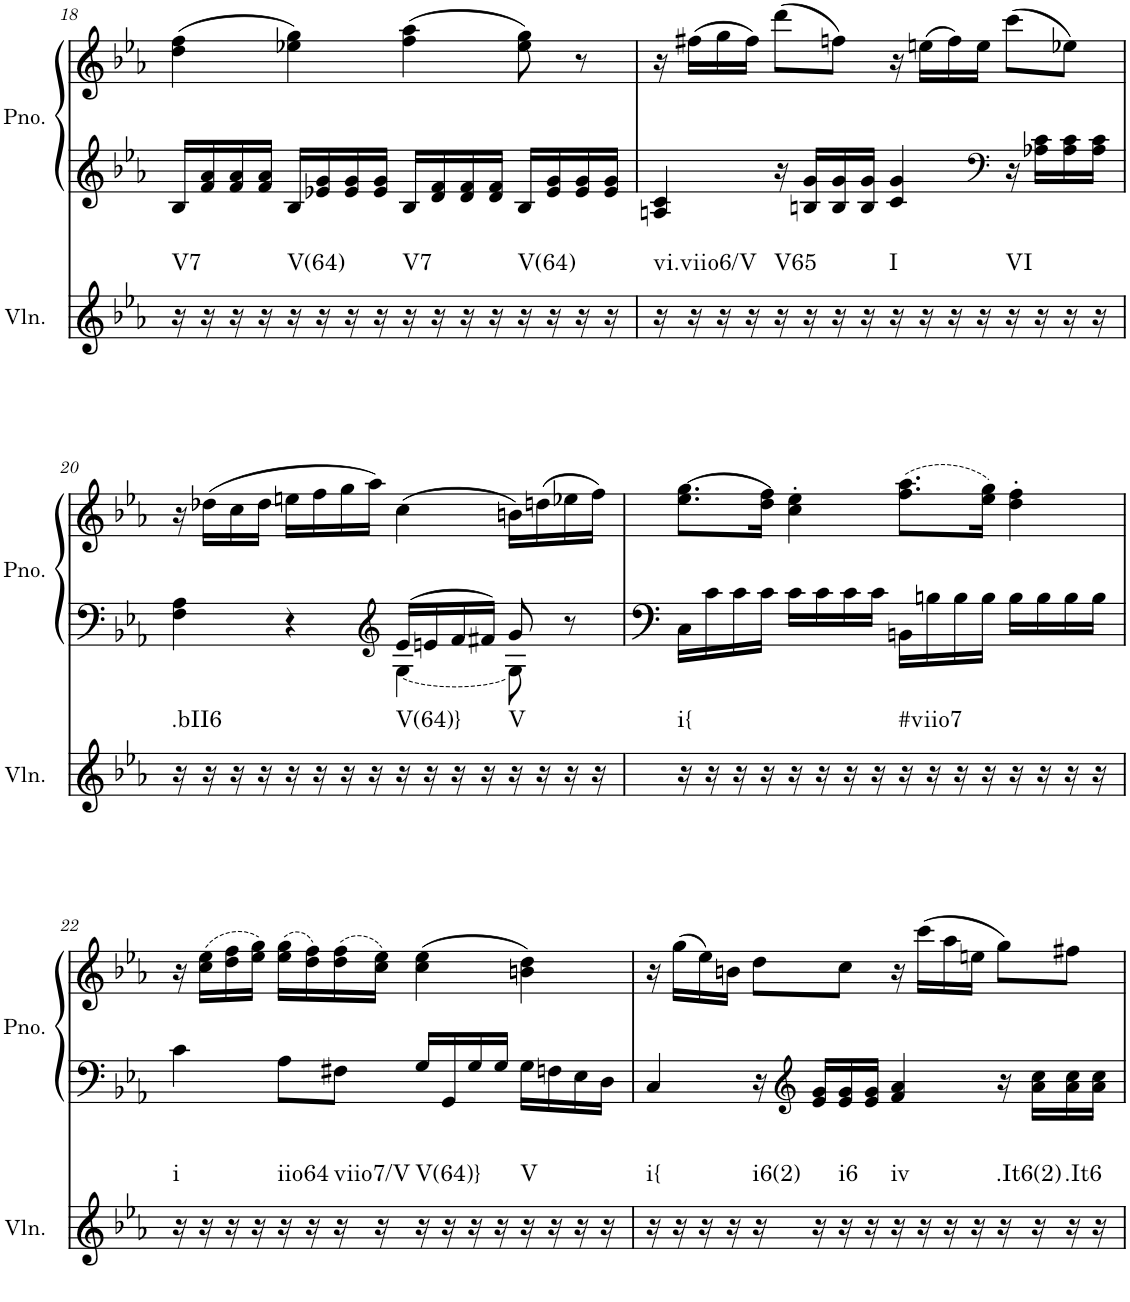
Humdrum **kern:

**kern	**harte	**kern	**kern
*part2	*part2	*part1	*part1
*staff3	*	*staff2	*staff1
*I"Violin	*	*I"Piano, Piano right	*
*I'Vln.	*	*I'Pno.	*
!!LO:PB:g=z
*clefG2	*	*clefG2	*clefG2
*k[b-e-a-]	*	*k[b-e-a-]	*k[b-e-a-]
*M4/4	*	*M4/4	*M4/4
=18	=18	=18	=18
!	!LO:H:kt=V7	!	!
16r	N	16B-/LL	(4dd\ 4ff\
16r	.	16f/ 16a-/	.
16r	.	16f/ 16a-/	.
16r	.	16f/ 16a-/JJ	.
!	!LO:H:kt=V(64)	!	!
16r	N	16B-/LL	4ee-X\ 4gg\)
16r	.	16e-X/ 16g/	.
16r	.	16e-/ 16g/	.
16r	.	16e-/ 16g/JJ	.
!	!LO:H:kt=V7	!	!
16r	N	16B-/LL	(4ff\ 4aa-\
16r	.	16d/ 16f/	.
16r	.	16d/ 16f/	.
16r	.	16d/ 16f/JJ	.
!	!LO:H:kt=V(64)	!	!
16r	N	16B-/LL	8ee-\ 8gg\)
16r	.	16e-/ 16g/	.
16r	.	16e-/ 16g/	8r
16r	.	16e-/ 16g/JJ	.
=19	=19	=19	=19
!	!LO:H:kt=vi.viio6/V	!	!
16r	N	4An/ 4c/	16r
16r	.	.	(16ff#X\LL
16r	.	.	16gg\
16r	.	.	16ff#\JJ)
!	!LO:H:kt=V65	!	!
16r	N	16r	(8ddd\L
16r	.	16Bn/ 16g/LL	.
16r	.	16B/ 16g/	8ffn\J)
16r	.	16B/ 16g/JJ	.
!	!LO:H:kt=I	!	!
16r	N	4c/ 4g/	16r
16r	.	.	(16een\LL
16r	.	.	16ff\)
16r	.	.	16ee\JJ
*	*	*clefF4	*
!	!LO:H:kt=VI	!	!
16r	N	16r	(8ccc\L
16r	.	16A-X\ 16c\LL	.
16r	.	16A-\ 16c\	8ee-X\J)
16r	.	16A-\ 16c\JJ	.
!!LO:LB:g=z
=20	=20	=20	=20
*	*	*^	*
!	!LO:H:kt=.bII6	!	!	!
16r	N	4F\ 4A-\	2ryy	16r
16r	.	.	.	(16dd-X\LL
16r	.	.	.	16cc\
16r	.	.	.	16dd-\JJ
16r	.	4r	.	16een\LL
16r	.	.	.	16ff\
16r	.	.	.	16gg\
16r	.	.	.	16aa-\JJ)
*	*	*clefG2	*	*
!	!LO:H:kt=V(64)}	!	!LO:T:dash	!
16r	N	16e-/LL	[4G\	(4cc\
16r	.	16en/	.	.
16r	.	16f/	.	.
16r	.	16f#X/JJ	.	.
!	!LO:H:kt=V	!	!	!
16r	N	8g/	8G\]	16bn\LL)
16r	.	.	.	(16ddn\
16r	.	8r	8ryy	16ee-X\
16r	.	.	.	16ff\JJ)
*	*	*v	*v	*
=21	=21	=21	=21
!	!LO:H:kt=i{	!	!
16r	N	16C\LL	(8.ee-\ 8.gg\L
16r	.	16c\	.
16r	.	16c\	.
16r	.	16c\JJ	16dd\ 16ff\Jk)
16r	.	16c\LL	4cc\' 4ee-\'
16r	.	16c\	.
16r	.	16c\	.
16r	.	16c\JJ	.
!	!LO:H:kt=#viio7	!	!
16r	N	16BBn\LL	(8.ff\ 8.aa-\L
16r	.	16Bn\	.
16r	.	16B\	.
16r	.	16B\JJ	16ee-\ 16gg\Jk)
16r	.	16B\LL	4dd\' 4ff\'
16r	.	16B\	.
16r	.	16B\	.
16r	.	16B\JJ	.
!!LO:LB:g=z
=22	=22	=22	=22
!	!LO:H:kt=i	!	!
16r	N	4c\	16r
16r	.	.	(16cc\ 16ee-\LL
16r	.	.	16dd\ 16ff\
16r	.	.	16ee-\ 16gg\JJ)
!	!LO:H:kt=iio64	!	!
16r	N	8A-\L	(16ee-\ 16gg\LL
16r	.	.	16dd\ 16ff\)
!	!LO:H:kt=viio7/V	!	!
16r	N	8F#X\J	(16dd\ 16ff\
16r	.	.	16cc\ 16ee-\JJ)
!	!LO:H:kt=V(64)}	!	!
16r	N	16G/LL	(4cc\ 4ee-\
16r	.	16GG/	.
16r	.	16G/	.
16r	.	16G/JJ	.
!	!LO:H:kt=V	!	!
16r	N	16G\LL	4bn\ 4dd\)
16r	.	16Fn\	.
16r	.	16E-\	.
16r	.	16D\JJ	.
=23	=23	=23	=23
!	!LO:H:kt=i{	!	!
16r	N	4C/	16r
16r	.	.	(16gg\LL
16r	.	.	16ee-\)
16r	.	.	16bn\JJ
!	!LO:H:kt=i6(2)	!	!
16r	N	16r	8dd\L
*	*	*clefG2	*
16r	.	16e-/ 16g/LL	.
!	!LO:H:kt=i6	!	!
16r	N	16e-/ 16g/	8cc\J
16r	.	16e-/ 16g/JJ	.
!	!LO:H:kt=iv	!	!
16r	N	4f/ 4a-/	16r
16r	.	.	(16ccc\LL
16r	.	.	16aa-\
16r	.	.	16een\JJ
!	!LO:H:kt=.It6(2)	!	!
16r	N	16r	8gg\L)
16r	.	16a-\ 16cc\LL	.
!	!LO:H:kt=.It6	!	!
16r	N	16a-\ 16cc\	8ff#X\J
16r	.	16a-\ 16cc\JJ	.
=	=	=	=
*-	*-	*-	*-
